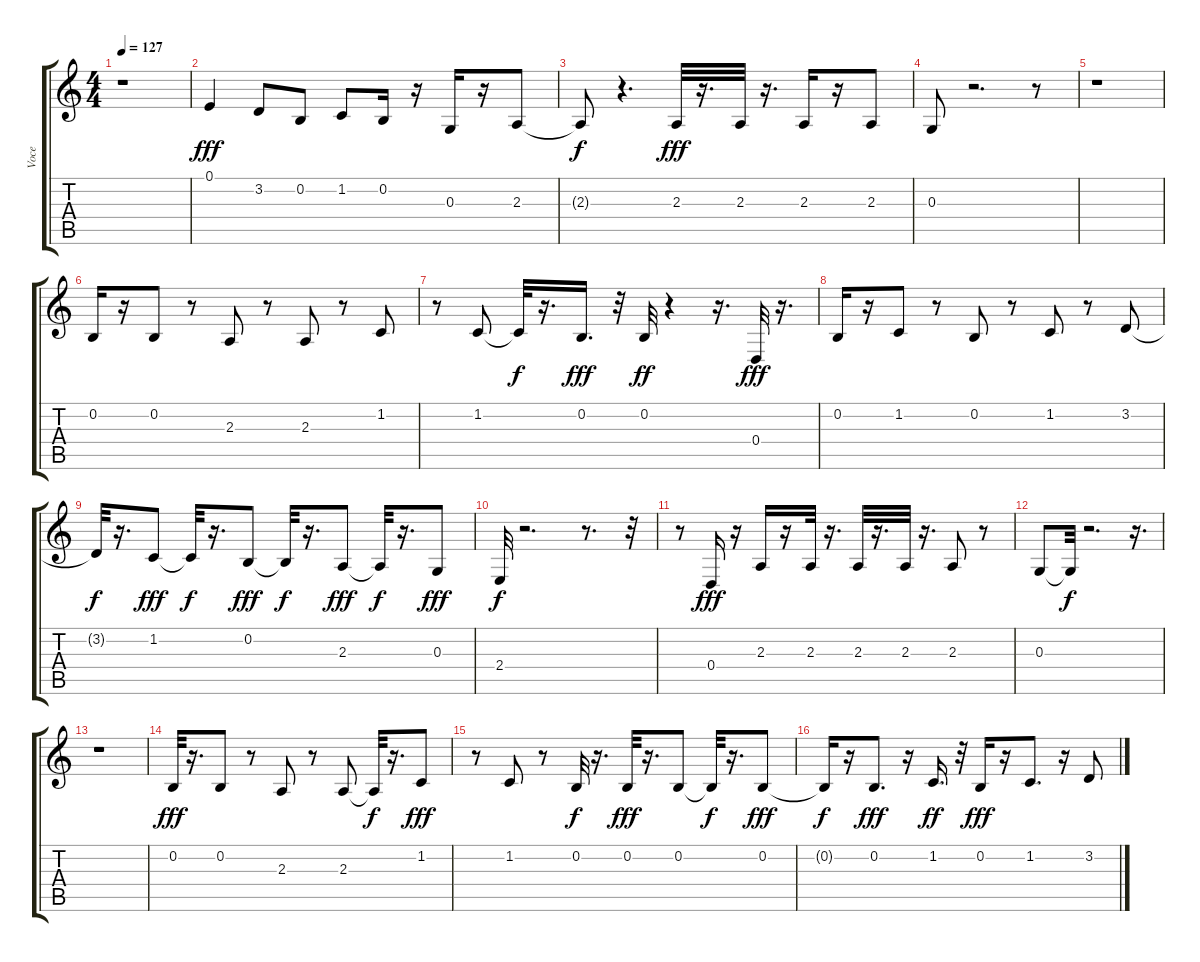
\track ("Voce" "Voce") {instrument electricgrandpiano}
\staff {score tabs}
\tuning (E4 B3 G3 D3 A2 E2) {hide}
\ts (4 4)
\tempo 127
\clef g2
\ks c
r.1{dy fff} |
0.1.4 3.2.8 0.2.8 1.2.8 0.2.16 r.16 0.3.16 r.16 2.3.8 |
2.3{t}.8{dy f} r.4{d} 2.3.32{dy fff} r.16{d} 2.3.32 r.16{d} 2.3.16 r.16 2.3.8 |
0.3.8 r.2{d} r.8 |
r.1 |
0.2.16 r.16 0.2.8 r.8 2.3.8 r.8 2.3.8 r.8 1.2.8 |
r.8 1.2.8 1.2{t}.32{dy f} r.16{d} 0.2.16{d dy fff} r.32 0.2.32{dy ff} r.4 r.16{d} 0.4.32{dy fff} r.16{d} |
0.2.16 r.16 1.2.8 r.8 0.2.8 r.8 1.2.8 r.8 3.2.8 |
3.2{t}.32{dy f} r.16{d} 1.2.8{dy fff} 1.2{t}.32{dy f} r.16{d} 0.2.8{dy fff} 0.2{t}.32{dy f} r.16{d} 2.3.8{dy fff} 2.3{t}.32{dy f} r.16{d} 0.3.8{dy fff} |
2.4.32{dy f} r.2{d} r.8{d} r.32 |
r.8 0.4.16{dy fff} r.16 2.3.16 r.16 2.3.32 r.16{d} 2.3.32 r.16{d} 2.3.32 r.16{d} 2.3.8 r.8 |
0.3.8 0.3{t}.32{dy f} r.2{d} r.16{d} |
r.1 |
0.2.32{dy fff} r.16{d} 0.2.8 r.8 2.3.8 r.8 2.3.8 2.3{t}.32{dy f} r.16{d} 1.2.8{dy fff} |
r.8 1.2.8 r.8 0.2.32{dy f} r.16{d} 0.2.32{dy fff} r.16{d} 0.2.8 0.2{t}.32{dy f} r.16{d} 0.2.8{dy fff} |
0.2{t}.16{dy f} r.16 0.2.8{d dy fff} r.16 1.2.16{d dy ff} r.32 0.2.16{dy fff} r.16 1.2.8{d} r.16 3.2.8
